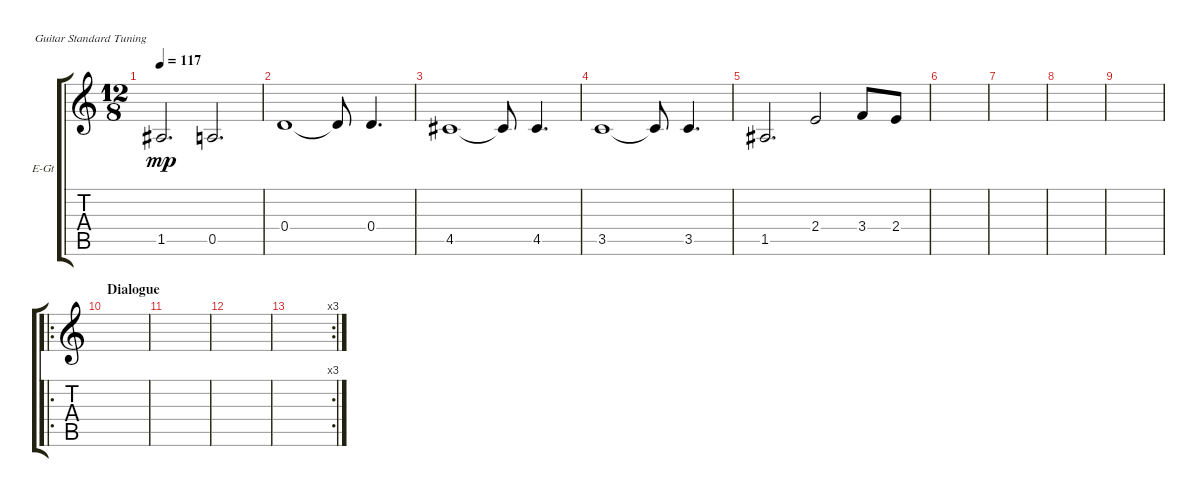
\defaultSystemsLayout 4
\bracketExtendMode groupsimilarinstruments
\firstSystemTrackNameOrientation horizontal
\otherSystemsTrackNameOrientation horizontal
\track ("Electric Guitar" "E-Gt") {instrument distortionguitar}
\staff {score tabs}
\tuning (E4 B3 G3 D3 A2 E2)
\ts (12 8)
\tempo 117
\clef g2
\ks c
1.5.2{d dy mp} 0.5.2{d} |
0.4.1 0.4{t}.8 0.4.4{d} |
4.5.1 4.5{t}.8 4.5.4{d} |
3.5.1 3.5{t}.8 3.5.4{d} |
1.5.2{d} 2.4.2 3.4.8 2.4.8 |
|
|
|
\scale
0.333333 |
\ro
\section ("" "Dialogue")
\scale
0.333333 |
\scale
0.333333 |
\scale
0.333333 |
\rc 3
\scale
0.333333 |
\scale
0.333333 |
\scale
0.333333 |
\scale
0.333333
